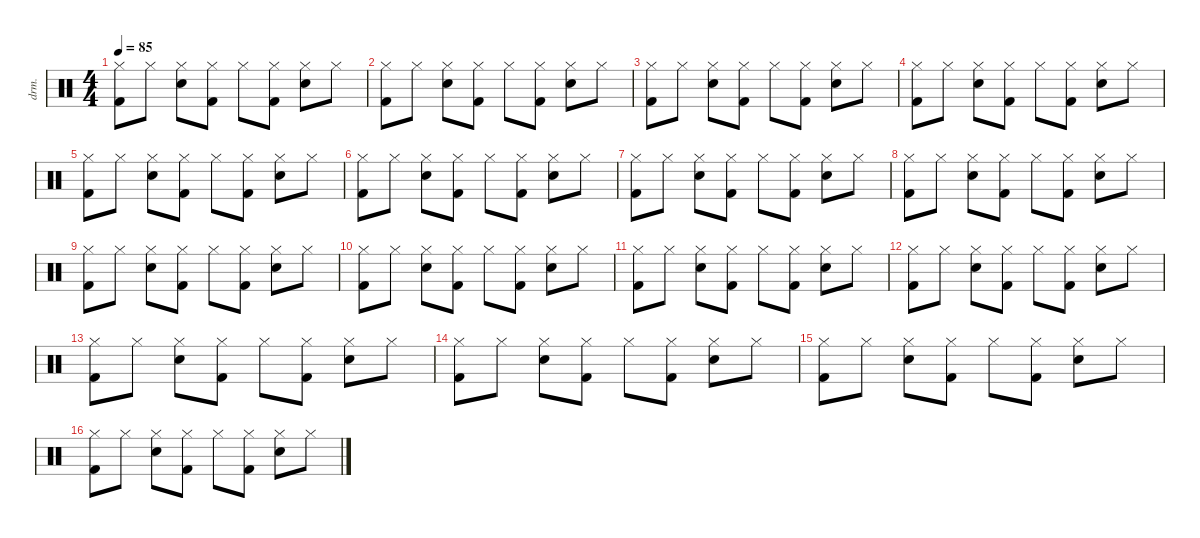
\defaultSystemsLayout 4
\hideDynamics
\bracketExtendMode nobrackets
\otherSystemsTrackNameOrientation horizontal
\track ("Chad Smith" "drm.") {instrument percussion}
\staff {score}
\articulation defaults
\ts (4 4)
\tempo 85
\clef neutral
\ks c
("Hi-Hat (closed)" "Kick (hit) 2").8{dy f} "Hi-Hat (closed)".8 ("Hi-Hat (closed)" "Snare (hit) 2").8 ("Hi-Hat (closed)" "Kick (hit) 2").8 "Hi-Hat (closed)".8 ("Hi-Hat (closed)" "Kick (hit) 2").8 ("Hi-Hat (closed)" "Snare (hit) 2").8 "Hi-Hat (closed)".8 |
("Hi-Hat (closed)" "Kick (hit) 2").8 "Hi-Hat (closed)".8 ("Hi-Hat (closed)" "Snare (hit) 2").8 ("Hi-Hat (closed)" "Kick (hit) 2").8 "Hi-Hat (closed)".8 ("Hi-Hat (closed)" "Kick (hit) 2").8 ("Hi-Hat (closed)" "Snare (hit) 2").8 "Hi-Hat (closed)".8 |
("Hi-Hat (closed)" "Kick (hit) 2").8 "Hi-Hat (closed)".8 ("Hi-Hat (closed)" "Snare (hit) 2").8 ("Hi-Hat (closed)" "Kick (hit) 2").8 "Hi-Hat (closed)".8 ("Hi-Hat (closed)" "Kick (hit) 2").8 ("Hi-Hat (closed)" "Snare (hit) 2").8 "Hi-Hat (closed)".8 |
("Hi-Hat (closed)" "Kick (hit) 2").8 "Hi-Hat (closed)".8 ("Hi-Hat (closed)" "Snare (hit) 2").8 ("Hi-Hat (closed)" "Kick (hit) 2").8 "Hi-Hat (closed)".8 ("Hi-Hat (closed)" "Kick (hit) 2").8 ("Hi-Hat (closed)" "Snare (hit) 2").8 "Hi-Hat (closed)".8 |
("Hi-Hat (closed)" "Kick (hit) 2").8 "Hi-Hat (closed)".8 ("Hi-Hat (closed)" "Snare (hit) 2").8 ("Hi-Hat (closed)" "Kick (hit) 2").8 "Hi-Hat (closed)".8 ("Hi-Hat (closed)" "Kick (hit) 2").8 ("Hi-Hat (closed)" "Snare (hit) 2").8 "Hi-Hat (closed)".8 |
("Hi-Hat (closed)" "Kick (hit) 2").8 "Hi-Hat (closed)".8 ("Hi-Hat (closed)" "Snare (hit) 2").8 ("Hi-Hat (closed)" "Kick (hit) 2").8 "Hi-Hat (closed)".8 ("Hi-Hat (closed)" "Kick (hit) 2").8 ("Hi-Hat (closed)" "Snare (hit) 2").8 "Hi-Hat (closed)".8 |
("Hi-Hat (closed)" "Kick (hit) 2").8 "Hi-Hat (closed)".8 ("Hi-Hat (closed)" "Snare (hit) 2").8 ("Hi-Hat (closed)" "Kick (hit) 2").8 "Hi-Hat (closed)".8 ("Hi-Hat (closed)" "Kick (hit) 2").8 ("Hi-Hat (closed)" "Snare (hit) 2").8 "Hi-Hat (closed)".8 |
("Hi-Hat (closed)" "Kick (hit) 2").8 "Hi-Hat (closed)".8 ("Hi-Hat (closed)" "Snare (hit) 2").8 ("Hi-Hat (closed)" "Kick (hit) 2").8 "Hi-Hat (closed)".8 ("Hi-Hat (closed)" "Kick (hit) 2").8 ("Hi-Hat (closed)" "Snare (hit) 2").8 "Hi-Hat (closed)".8 |
("Hi-Hat (closed)" "Kick (hit) 2").8 "Hi-Hat (closed)".8 ("Hi-Hat (closed)" "Snare (hit) 2").8 ("Hi-Hat (closed)" "Kick (hit) 2").8 "Hi-Hat (closed)".8 ("Hi-Hat (closed)" "Kick (hit) 2").8 ("Hi-Hat (closed)" "Snare (hit) 2").8 "Hi-Hat (closed)".8 |
("Hi-Hat (closed)" "Kick (hit) 2").8 "Hi-Hat (closed)".8 ("Hi-Hat (closed)" "Snare (hit) 2").8 ("Hi-Hat (closed)" "Kick (hit) 2").8 "Hi-Hat (closed)".8 ("Hi-Hat (closed)" "Kick (hit) 2").8 ("Hi-Hat (closed)" "Snare (hit) 2").8 "Hi-Hat (closed)".8 |
("Hi-Hat (closed)" "Kick (hit) 2").8 "Hi-Hat (closed)".8 ("Hi-Hat (closed)" "Snare (hit) 2").8 ("Hi-Hat (closed)" "Kick (hit) 2").8 "Hi-Hat (closed)".8 ("Hi-Hat (closed)" "Kick (hit) 2").8 ("Hi-Hat (closed)" "Snare (hit) 2").8 "Hi-Hat (closed)".8 |
("Hi-Hat (closed)" "Kick (hit) 2").8 "Hi-Hat (closed)".8 ("Hi-Hat (closed)" "Snare (hit) 2").8 ("Hi-Hat (closed)" "Kick (hit) 2").8 "Hi-Hat (closed)".8 ("Hi-Hat (closed)" "Kick (hit) 2").8 ("Hi-Hat (closed)" "Snare (hit) 2").8 "Hi-Hat (closed)".8 |
("Hi-Hat (closed)" "Kick (hit) 2").8 "Hi-Hat (closed)".8 ("Hi-Hat (closed)" "Snare (hit) 2").8 ("Hi-Hat (closed)" "Kick (hit) 2").8 "Hi-Hat (closed)".8 ("Hi-Hat (closed)" "Kick (hit) 2").8 ("Hi-Hat (closed)" "Snare (hit) 2").8 "Hi-Hat (closed)".8 |
("Hi-Hat (closed)" "Kick (hit) 2").8 "Hi-Hat (closed)".8 ("Hi-Hat (closed)" "Snare (hit) 2").8 ("Hi-Hat (closed)" "Kick (hit) 2").8 "Hi-Hat (closed)".8 ("Hi-Hat (closed)" "Kick (hit) 2").8 ("Hi-Hat (closed)" "Snare (hit) 2").8 "Hi-Hat (closed)".8 |
("Hi-Hat (closed)" "Kick (hit) 2").8 "Hi-Hat (closed)".8 ("Hi-Hat (closed)" "Snare (hit) 2").8 ("Hi-Hat (closed)" "Kick (hit) 2").8 "Hi-Hat (closed)".8 ("Hi-Hat (closed)" "Kick (hit) 2").8 ("Hi-Hat (closed)" "Snare (hit) 2").8 "Hi-Hat (closed)".8 |
("Hi-Hat (closed)" "Kick (hit) 2").8 "Hi-Hat (closed)".8 ("Hi-Hat (closed)" "Snare (hit) 2").8 ("Hi-Hat (closed)" "Kick (hit) 2").8 "Hi-Hat (closed)".8 ("Hi-Hat (closed)" "Kick (hit) 2").8 ("Hi-Hat (closed)" "Snare (hit) 2").8 "Hi-Hat (closed)".8
